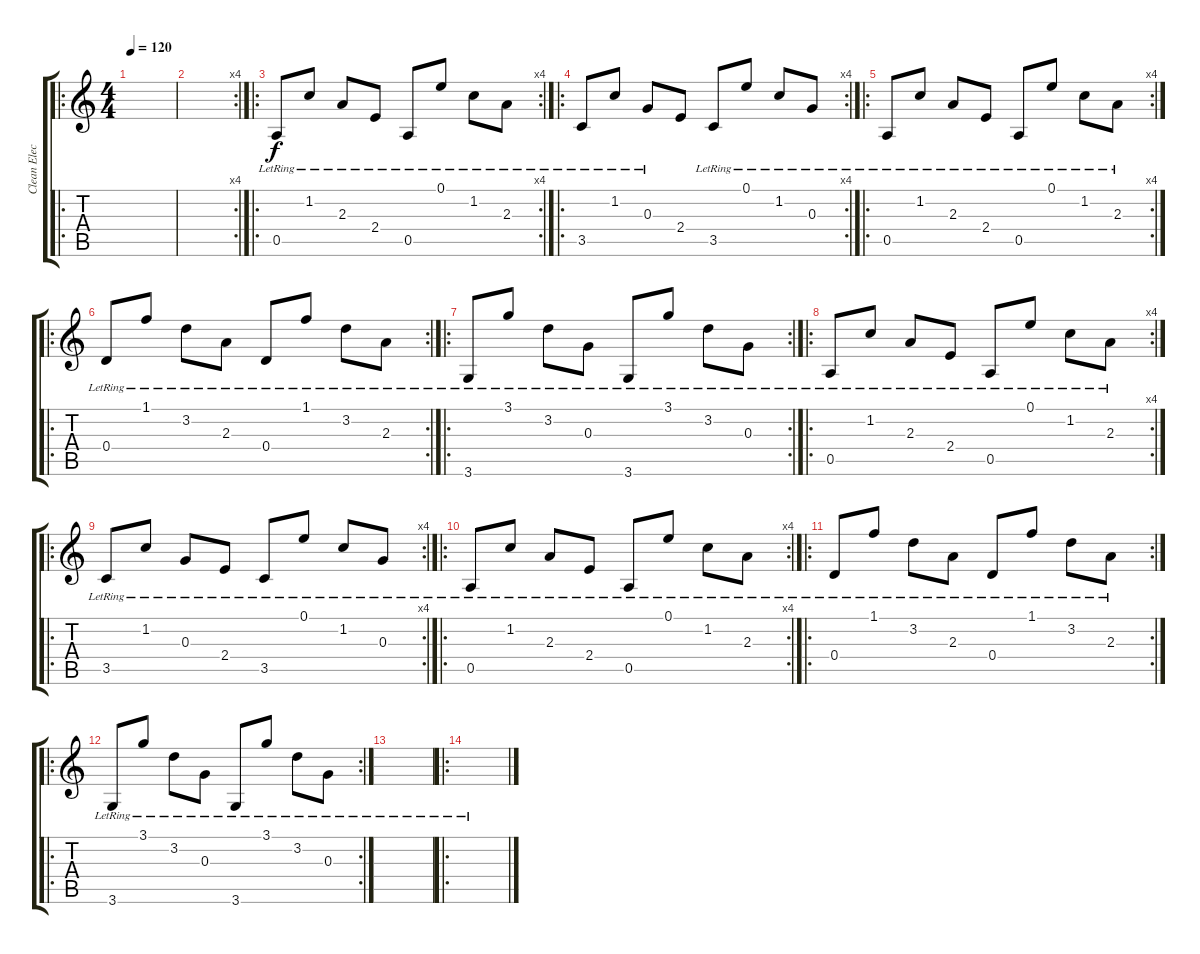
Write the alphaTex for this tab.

\track ("Clean Electric Guitar" "Clean Elec") {instrument electricguitarclean}
\staff {score tabs}
\tuning (E4 B3 G3 D3 A2 E2) {hide}
\ro
\ts (4 4)
\tempo 120
\clef g2
\ks c
|
\rc 4
|
\ro
\rc 4
0.5{lr}.8 1.2{lr}.8 2.3{lr}.8 2.4{lr}.8 0.5{lr}.8 0.1{lr}.8 1.2{lr}.8 2.3{lr}.8 |
\ro
\rc 4
3.5{lr}.8 1.2{lr}.8 0.3{lr}.8 2.4.8 3.5{lr}.8 0.1{lr}.8 1.2{lr}.8 0.3{lr}.8 |
\ro
\rc 4
0.5{lr}.8 1.2{lr}.8 2.3{lr}.8 2.4{lr}.8 0.5{lr}.8 0.1{lr}.8 1.2{lr}.8 2.3{lr}.8 |
\ro
\rc 2
0.4{lr}.8 1.1{lr}.8 3.2{lr}.8 2.3{lr}.8 0.4{lr}.8 1.1{lr}.8 3.2{lr}.8 2.3{lr}.8 |
\ro
\rc 2
3.6{lr}.8 3.1{lr}.8 3.2{lr}.8 0.3{lr}.8 3.6{lr}.8 3.1{lr}.8 3.2{lr}.8 0.3{lr}.8 |
\ro
\rc 4
0.5{lr}.8 1.2{lr}.8 2.3{lr}.8 2.4{lr}.8 0.5{lr}.8 0.1{lr}.8 1.2{lr}.8 2.3{lr}.8 |
\ro
\rc 4
3.5{lr}.8 1.2{lr}.8 0.3{lr}.8 2.4{lr}.8 3.5{lr}.8 0.1{lr}.8 1.2{lr}.8 0.3{lr}.8 |
\ro
\rc 4
0.5{lr}.8 1.2{lr}.8 2.3{lr}.8 2.4{lr}.8 0.5{lr}.8 0.1{lr}.8 1.2{lr}.8 2.3{lr}.8 |
\ro
\rc 2
0.4{lr}.8 1.1{lr}.8 3.2{lr}.8 2.3{lr}.8 0.4{lr}.8 1.1{lr}.8 3.2{lr}.8 2.3{lr}.8 |
\ro
\rc 2
3.6{lr}.8 3.1{lr}.8 3.2{lr}.8 0.3{lr}.8 3.6{lr}.8 3.1{lr}.8 3.2{lr}.8 0.3{lr}.8 |
|
\ro
